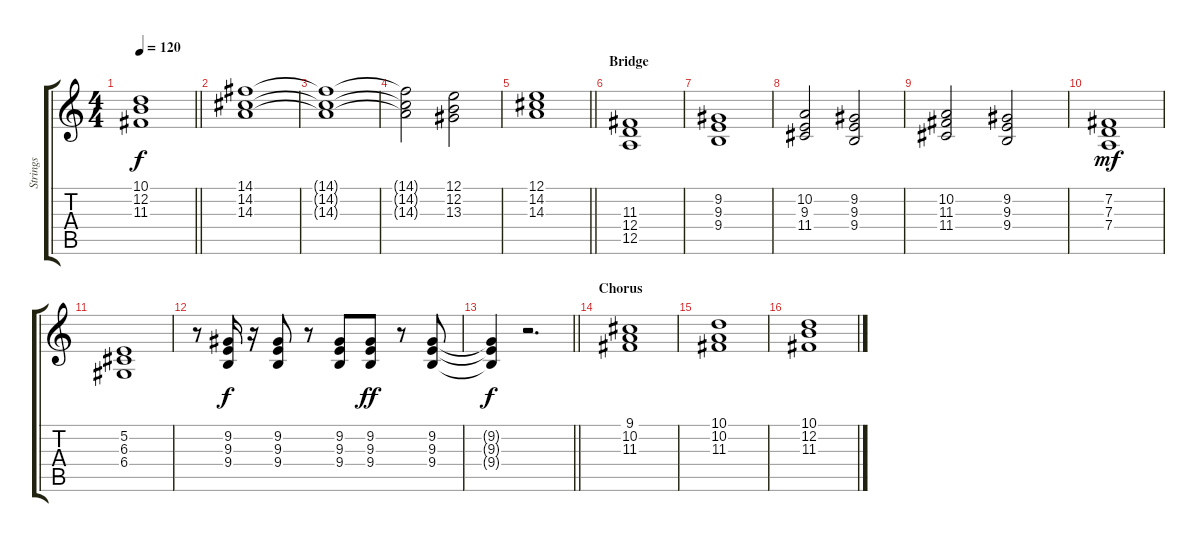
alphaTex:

\track ("Strings" "Strings") {instrument stringensemble1}
\staff {score tabs}
\tuning (E4 B3 G3 D3 A2 E2) {hide}
\ts (4 4)
\tempo 120
\clef g2
\barLineRight lightlight
\ks c
(10.1 12.2 11.3).1{dy f} |
(14.1 14.2 14.3).1 |
(14.1{t} 14.2{t} 14.3{t}).1 |
(14.1{t} 14.2{t} 14.3{t}).2 (12.1 12.2 13.3).2 |
\barLineRight lightlight
(12.1 14.2 14.3).1 |
\section ("" "Bridge")
(11.3 12.4 12.5).1 |
(9.2 9.3 9.4).1 |
(10.2 9.3 11.4).2 (9.2 9.3 9.4).2 |
(10.2 11.3 11.4).2 (9.2 9.3 9.4).2 |
(7.2 7.3 7.4).1{dy mf} |
(5.2 6.3 6.4).1 |
r.8 (9.2 9.3 9.4).16{dy f} r.16 (9.2 9.3 9.4).8 r.8 (9.2 9.3 9.4).8 (9.2 9.3 9.4).8{dy ff} r.8 (9.2 9.3 9.4).8 |
\barLineRight lightlight
(9.2{t} 9.3{t} 9.4{t}).4{dy f} r.2{d} |
\section ("" "Chorus")
(9.1 10.2 11.3).1 |
(10.1 10.2 11.3).1 |
(10.1 12.2 11.3).1
